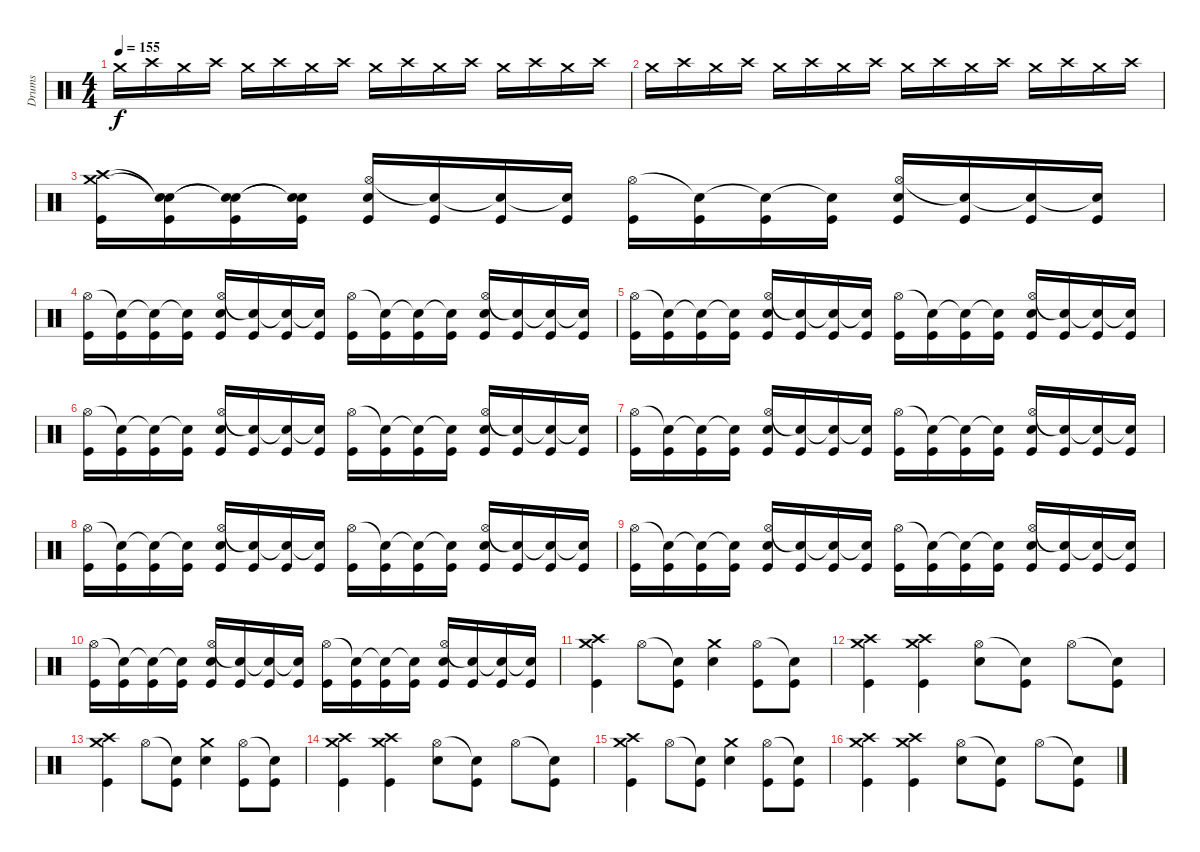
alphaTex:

\track ("Drums" "Drums") {instrument percussion}
\staff {score}
\articulation defaults
\ts (4 4)
\tempo 155
\clef neutral
\ks c "Crash medium (hit)".16{dy f volume 5} "Crash high (hit)".16 "Crash medium (hit)".16 "Crash high (hit)".16 "Crash medium (hit)".16{volume 7} "Crash high (hit)".16 "Crash medium (hit)".16 "Crash high (hit)".16 "Crash medium (hit)".16{volume 9} "Crash high (hit)".16 "Crash medium (hit)".16 "Crash high (hit)".16 "Crash medium (hit)".16{volume 10} "Crash high (hit)".16 "Crash medium (hit)".16 "Crash high (hit)".16
|
"Crash medium (hit)".16{volume 11} "Crash high (hit)".16 "Crash medium (hit)".16 "Crash high (hit)".16 "Crash medium (hit)".16{volume 12} "Crash high (hit)".16 "Crash medium (hit)".16 "Crash high (hit)".16 "Crash medium (hit)".16{volume 14} "Crash high (hit)".16 "Crash medium (hit)".16 "Crash high (hit)".16 "Crash medium (hit)".16{volume 16} "Crash high (hit)".16 "Crash medium (hit)".16 "Crash high (hit)".16 |
("Crash medium (hit)" "Crash high (hit)" "Kick (hit)").16 ("Snare (hit)"{t} "Snare (hit)"{t} "Kick (hit)").16 ("Snare (hit)"{t} "Snare (hit)"{t} "Kick (hit)").16 ("Snare (hit)"{t} "Snare (hit)"{t} "Kick (hit)").16 ("Hi-Hat (open)" "Electric Snare (hit)" "Kick (hit)").16 ("Snare (hit)"{t} "Kick (hit)").16 ("Snare (hit)"{t} "Kick (hit)").16 ("Snare (hit)"{t} "Kick (hit)").16 ("Hi-Hat (open)" "Kick (hit)").16 ("Snare (hit)"{t} "Kick (hit)").16 ("Snare (hit)"{t} "Kick (hit)").16 ("Snare (hit)"{t} "Kick (hit)").16 ("Hi-Hat (open)" "Electric Snare (hit)" "Kick (hit)").16 ("Snare (hit)"{t} "Kick (hit)").16 ("Snare (hit)"{t} "Kick (hit)").16 ("Snare (hit)"{t} "Kick (hit)").16 |
("Hi-Hat (open)" "Kick (hit)").16 ("Snare (hit)"{t} "Kick (hit)").16 ("Snare (hit)"{t} "Kick (hit)").16 ("Snare (hit)"{t} "Kick (hit)").16 ("Hi-Hat (open)" "Electric Snare (hit)" "Kick (hit)").16 ("Snare (hit)"{t} "Kick (hit)").16 ("Snare (hit)"{t} "Kick (hit)").16 ("Snare (hit)"{t} "Kick (hit)").16 ("Hi-Hat (open)" "Kick (hit)").16 ("Snare (hit)"{t} "Kick (hit)").16 ("Snare (hit)"{t} "Kick (hit)").16 ("Snare (hit)"{t} "Kick (hit)").16 ("Hi-Hat (open)" "Electric Snare (hit)" "Kick (hit)").16 ("Snare (hit)"{t} "Kick (hit)").16 ("Snare (hit)"{t} "Kick (hit)").16 ("Snare (hit)"{t} "Kick (hit)").16 |
("Hi-Hat (open)" "Kick (hit)").16 ("Snare (hit)"{t} "Kick (hit)").16 ("Snare (hit)"{t} "Kick (hit)").16 ("Snare (hit)"{t} "Kick (hit)").16 ("Hi-Hat (open)" "Electric Snare (hit)" "Kick (hit)").16 ("Snare (hit)"{t} "Kick (hit)").16 ("Snare (hit)"{t} "Kick (hit)").16 ("Snare (hit)"{t} "Kick (hit)").16 ("Hi-Hat (open)" "Kick (hit)").16 ("Snare (hit)"{t} "Kick (hit)").16 ("Snare (hit)"{t} "Kick (hit)").16 ("Snare (hit)"{t} "Kick (hit)").16 ("Hi-Hat (open)" "Electric Snare (hit)" "Kick (hit)").16 ("Snare (hit)"{t} "Kick (hit)").16 ("Snare (hit)"{t} "Kick (hit)").16 ("Snare (hit)"{t} "Kick (hit)").16 |
("Hi-Hat (open)" "Kick (hit)").16 ("Snare (hit)"{t} "Kick (hit)").16 ("Snare (hit)"{t} "Kick (hit)").16 ("Snare (hit)"{t} "Kick (hit)").16 ("Hi-Hat (open)" "Electric Snare (hit)" "Kick (hit)").16 ("Snare (hit)"{t} "Kick (hit)").16 ("Snare (hit)"{t} "Kick (hit)").16 ("Snare (hit)"{t} "Kick (hit)").16 ("Hi-Hat (open)" "Kick (hit)").16 ("Snare (hit)"{t} "Kick (hit)").16 ("Snare (hit)"{t} "Kick (hit)").16 ("Snare (hit)"{t} "Kick (hit)").16 ("Hi-Hat (open)" "Electric Snare (hit)" "Kick (hit)").16 ("Snare (hit)"{t} "Kick (hit)").16 ("Snare (hit)"{t} "Kick (hit)").16 ("Snare (hit)"{t} "Kick (hit)").16 |
("Hi-Hat (open)" "Kick (hit)").16 ("Snare (hit)"{t} "Kick (hit)").16 ("Snare (hit)"{t} "Kick (hit)").16 ("Snare (hit)"{t} "Kick (hit)").16 ("Hi-Hat (open)" "Electric Snare (hit)" "Kick (hit)").16 ("Snare (hit)"{t} "Kick (hit)").16 ("Snare (hit)"{t} "Kick (hit)").16 ("Snare (hit)"{t} "Kick (hit)").16 ("Hi-Hat (open)" "Kick (hit)").16 ("Snare (hit)"{t} "Kick (hit)").16 ("Snare (hit)"{t} "Kick (hit)").16 ("Snare (hit)"{t} "Kick (hit)").16 ("Hi-Hat (open)" "Electric Snare (hit)" "Kick (hit)").16 ("Snare (hit)"{t} "Kick (hit)").16 ("Snare (hit)"{t} "Kick (hit)").16 ("Snare (hit)"{t} "Kick (hit)").16 |
("Hi-Hat (open)" "Kick (hit)").16 ("Snare (hit)"{t} "Kick (hit)").16 ("Snare (hit)"{t} "Kick (hit)").16 ("Snare (hit)"{t} "Kick (hit)").16 ("Hi-Hat (open)" "Electric Snare (hit)" "Kick (hit)").16 ("Snare (hit)"{t} "Kick (hit)").16 ("Snare (hit)"{t} "Kick (hit)").16 ("Snare (hit)"{t} "Kick (hit)").16 ("Hi-Hat (open)" "Kick (hit)").16 ("Snare (hit)"{t} "Kick (hit)").16 ("Snare (hit)"{t} "Kick (hit)").16 ("Snare (hit)"{t} "Kick (hit)").16 ("Hi-Hat (open)" "Electric Snare (hit)" "Kick (hit)").16 ("Snare (hit)"{t} "Kick (hit)").16 ("Snare (hit)"{t} "Kick (hit)").16 ("Snare (hit)"{t} "Kick (hit)").16 |
("Hi-Hat (open)" "Kick (hit)").16 ("Snare (hit)"{t} "Kick (hit)").16 ("Snare (hit)"{t} "Kick (hit)").16 ("Snare (hit)"{t} "Kick (hit)").16 ("Hi-Hat (open)" "Electric Snare (hit)" "Kick (hit)").16 ("Snare (hit)"{t} "Kick (hit)").16 ("Snare (hit)"{t} "Kick (hit)").16 ("Snare (hit)"{t} "Kick (hit)").16 ("Hi-Hat (open)" "Kick (hit)").16 ("Snare (hit)"{t} "Kick (hit)").16 ("Snare (hit)"{t} "Kick (hit)").16 ("Snare (hit)"{t} "Kick (hit)").16 ("Hi-Hat (open)" "Electric Snare (hit)" "Kick (hit)").16 ("Snare (hit)"{t} "Kick (hit)").16 ("Snare (hit)"{t} "Kick (hit)").16 ("Snare (hit)"{t} "Kick (hit)").16 |
("Hi-Hat (open)" "Kick (hit)").16 ("Snare (hit)"{t} "Kick (hit)").16 ("Snare (hit)"{t} "Kick (hit)").16 ("Snare (hit)"{t} "Kick (hit)").16 ("Hi-Hat (open)" "Electric Snare (hit)" "Kick (hit)").16 ("Snare (hit)"{t} "Kick (hit)").16 ("Snare (hit)"{t} "Kick (hit)").16 ("Snare (hit)"{t} "Kick (hit)").16 ("Hi-Hat (open)" "Kick (hit)").16 ("Snare (hit)"{t} "Kick (hit)").16 ("Snare (hit)"{t} "Kick (hit)").16 ("Snare (hit)"{t} "Kick (hit)").16 ("Hi-Hat (open)" "Electric Snare (hit)" "Kick (hit)").16 ("Snare (hit)"{t} "Kick (hit)").16 ("Snare (hit)"{t} "Kick (hit)").16 ("Snare (hit)"{t} "Kick (hit)").16 |
("Crash medium (hit)" "Crash high (hit)" "Kick (hit)").4 "Hi-Hat (open)".8 ("Snare (hit)"{t} "Kick (hit)").8 ("Crash medium (hit)" "Electric Snare (hit)").4 ("Hi-Hat (open)" "Kick (hit)").8 ("Snare (hit)"{t} "Kick (hit)").8 |
("Crash medium (hit)" "Crash high (hit)" "Kick (hit)").4 ("Crash medium (hit)" "Crash high (hit)" "Kick (hit)").4 ("Hi-Hat (open)" "Electric Snare (hit)").8 ("Snare (hit)"{t} "Kick (hit)").8 "Hi-Hat (open)".8 ("Snare (hit)"{t} "Kick (hit)").8 |
("Crash medium (hit)" "Crash high (hit)" "Kick (hit)").4 "Hi-Hat (open)".8 ("Snare (hit)"{t} "Kick (hit)").8 ("Crash medium (hit)" "Electric Snare (hit)").4 ("Hi-Hat (open)" "Kick (hit)").8 ("Snare (hit)"{t} "Kick (hit)").8 |
("Crash medium (hit)" "Crash high (hit)" "Kick (hit)").4 ("Crash medium (hit)" "Crash high (hit)" "Kick (hit)").4 ("Hi-Hat (open)" "Electric Snare (hit)").8 ("Snare (hit)"{t} "Kick (hit)").8 "Hi-Hat (open)".8 ("Snare (hit)"{t} "Kick (hit)").8 |
("Crash medium (hit)" "Crash high (hit)" "Kick (hit)").4 "Hi-Hat (open)".8 ("Snare (hit)"{t} "Kick (hit)").8 ("Crash medium (hit)" "Electric Snare (hit)").4 ("Hi-Hat (open)" "Kick (hit)").8 ("Snare (hit)"{t} "Kick (hit)").8 |
("Crash medium (hit)" "Crash high (hit)" "Kick (hit)").4 ("Crash medium (hit)" "Crash high (hit)" "Kick (hit)").4 ("Hi-Hat (open)" "Electric Snare (hit)").8 ("Snare (hit)"{t} "Kick (hit)").8 "Hi-Hat (open)".8 ("Snare (hit)"{t} "Kick (hit)").8
